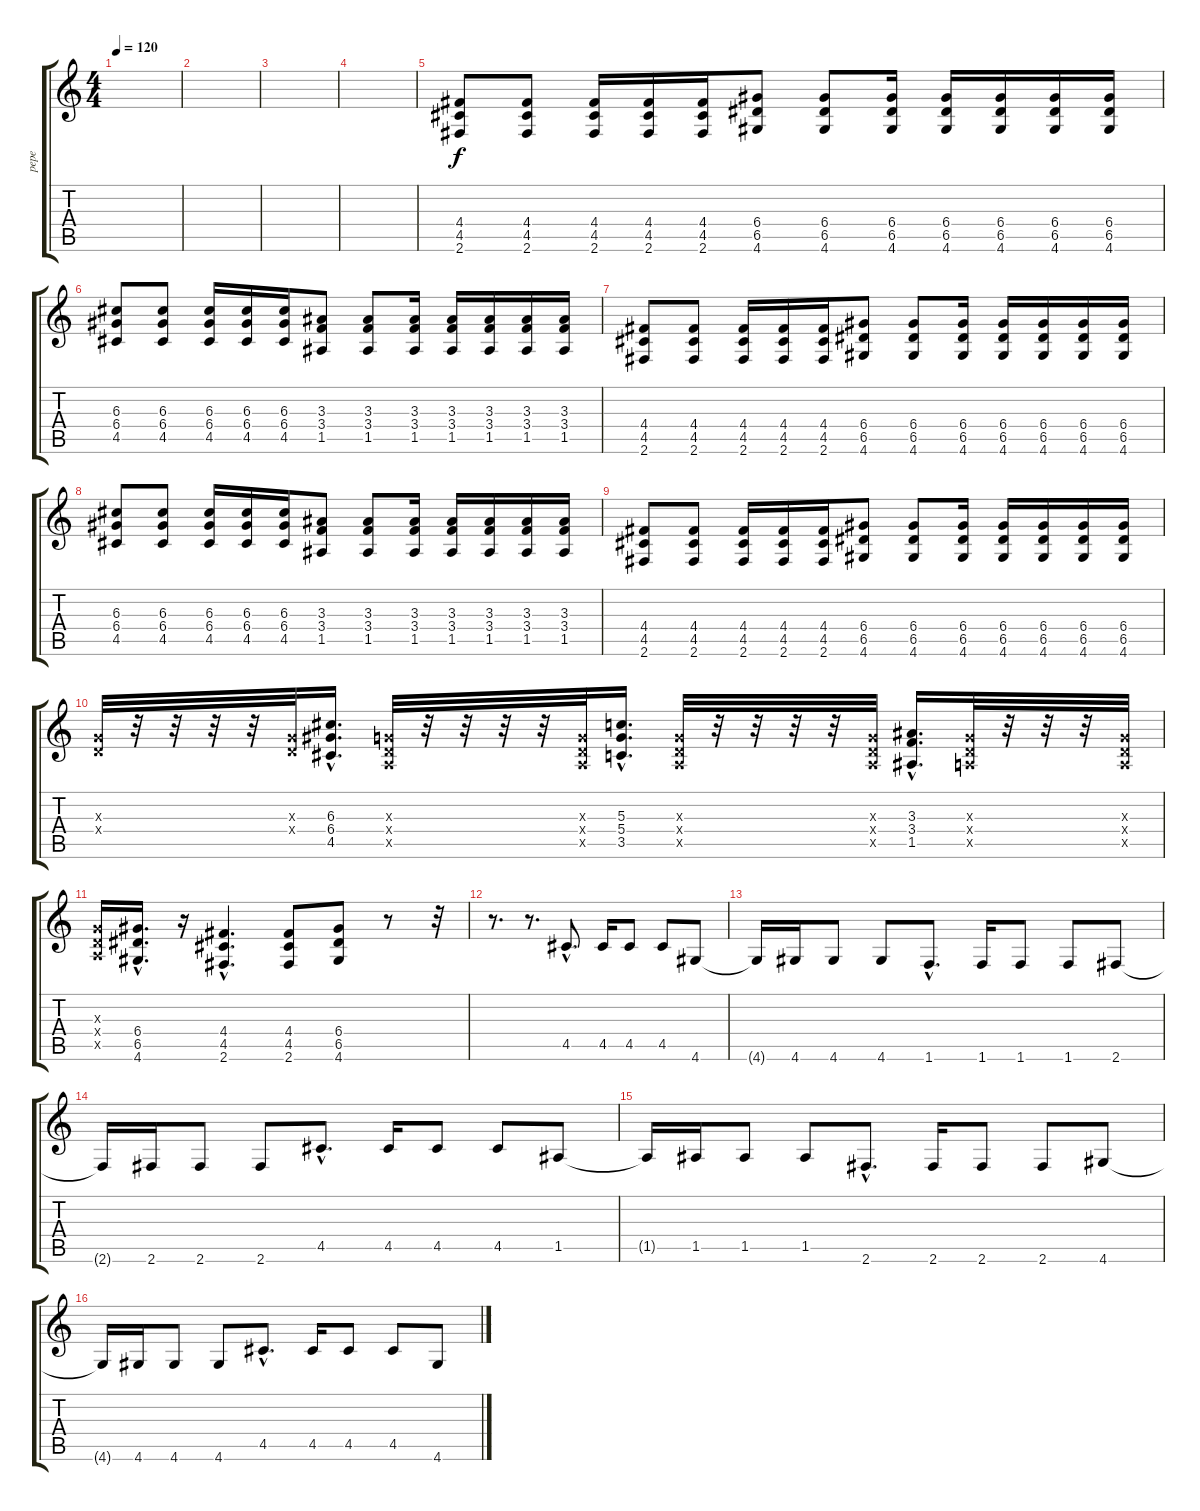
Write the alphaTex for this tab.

\track ("pepe" "pepe") {instrument distortionguitar}
\staff {score tabs}
\tuning (E4 B3 G3 D3 A2 E2) {hide}
\ts (4 4)
\tempo 120
\clef g2
\ks c
|
|
|
|
(4.4 4.5 2.6).8 (4.4 4.5 2.6).8 (4.4 4.5 2.6).16 (4.4 4.5 2.6).16 (4.4 4.5 2.6).16 (6.4 6.5 4.6).8 (6.4 6.5 4.6).8 (6.4 6.5 4.6).16 (6.4 6.5 4.6).16 (6.4 6.5 4.6).16 (6.4 6.5 4.6).16 (6.4 6.5 4.6).16 |
(6.3 6.4 4.5).8 (6.3 6.4 4.5).8 (6.3 6.4 4.5).16 (6.3 6.4 4.5).16 (6.3 6.4 4.5).16 (3.3 3.4 1.5).8 (3.3 3.4 1.5).8 (3.3 3.4 1.5).16 (3.3 3.4 1.5).16 (3.3 3.4 1.5).16 (3.3 3.4 1.5).16 (3.3 3.4 1.5).16 |
(4.4 4.5 2.6).8 (4.4 4.5 2.6).8 (4.4 4.5 2.6).16 (4.4 4.5 2.6).16 (4.4 4.5 2.6).16 (6.4 6.5 4.6).8 (6.4 6.5 4.6).8 (6.4 6.5 4.6).16 (6.4 6.5 4.6).16 (6.4 6.5 4.6).16 (6.4 6.5 4.6).16 (6.4 6.5 4.6).16 |
(6.3 6.4 4.5).8 (6.3 6.4 4.5).8 (6.3 6.4 4.5).16 (6.3 6.4 4.5).16 (6.3 6.4 4.5).16 (3.3 3.4 1.5).8 (3.3 3.4 1.5).8 (3.3 3.4 1.5).16 (3.3 3.4 1.5).16 (3.3 3.4 1.5).16 (3.3 3.4 1.5).16 (3.3 3.4 1.5).16 |
(4.4 4.5 2.6).8 (4.4 4.5 2.6).8 (4.4 4.5 2.6).16 (4.4 4.5 2.6).16 (4.4 4.5 2.6).16 (6.4 6.5 4.6).8 (6.4 6.5 4.6).8 (6.4 6.5 4.6).16 (6.4 6.5 4.6).16 (6.4 6.5 4.6).16 (6.4 6.5 4.6).16 (6.4 6.5 4.6).16 |
(0.3{x} 0.4{x}).32 r.32 r.32 r.32 r.32 (0.3{x} 0.4{x}).32 (6.3{hac} 6.4{hac} 4.5{hac}).16{d} (0.3{x} 0.4{x} 0.5{x}).32 r.32 r.32 r.32 r.32 (0.3{x} 0.4{x} 0.5{x}).32 (5.3{hac} 5.4{hac} 3.5{hac}).16{d} (0.3{x} 0.4{x} 0.5{x}).32 r.32 r.32 r.32 r.32 (0.3{x} 0.4{x} 0.5{x}).32 (3.3{hac} 3.4{hac} 1.5{hac}).16{d} (0.3{x} 0.4{x} 0.5{x}).32 r.32 r.32 r.32 (0.3{x} 0.4{x} 0.5{x}).32 |
(0.3{x} 0.4{x} 0.5{x}).16 (6.4{hac} 6.5{hac} 4.6{hac}).16{d} r.16 (4.4{hac} 4.5{hac} 2.6{hac}).4{d} (4.4 4.5 2.6).8 (6.4 6.5 4.6).8 r.8 r.32 |
r.8{d} r.8{d} 4.5{hac}.8{d} 4.5.16 4.5.8 4.5.8 4.6.8 |
4.6{t}.16 4.6.16 4.6.8 4.6.8 1.6{hac}.8{d} 1.6.16 1.6.8 1.6.8 2.6.8 |
2.6{t}.16 2.6.16 2.6.8 2.6.8 4.5{hac}.8{d} 4.5.16 4.5.8 4.5.8 1.5.8 |
1.5{t}.16 1.5.16 1.5.8 1.5.8 2.6{hac}.8{d} 2.6.16 2.6.8 2.6.8 4.6.8 |
4.6{t}.16 4.6.16 4.6.8 4.6.8 4.5{hac}.8{d} 4.5.16 4.5.8 4.5.8 4.6.8
